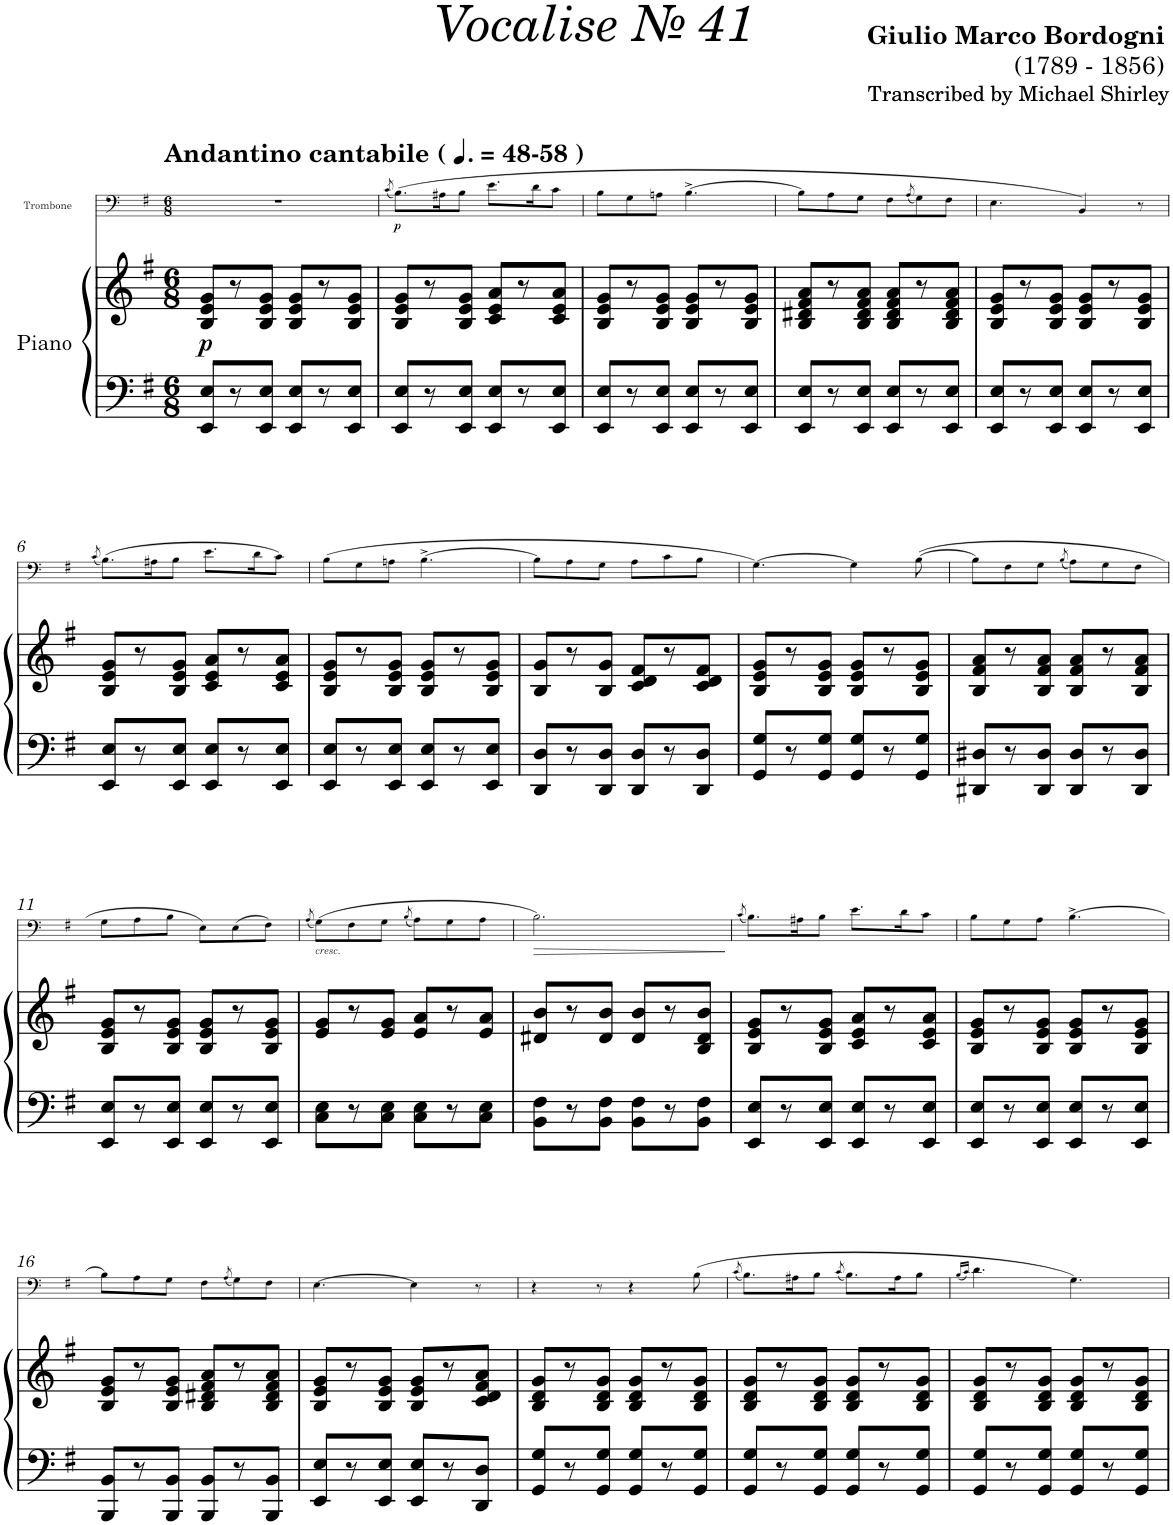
**kern	**kern	**dynam	**kern	**dynam
*part2	*part2	*part2	*part1	*part1
*staff3	*staff2	*staff2/3	*staff1	*staff1
*I"Piano	*	*	*I"Trombone	*
*I'Pno	*	*	*I'Trb	*
*	*	*	*stria5	*
*clefF4	*clefG2	*	*clefF4	*
*k[f#]	*k[f#]	*	*k[f#]	*
*M6/8	*M6/8	*	*M6/8	*
*MM72	*MM72	*	*MM72	*
=1	=1	=1	=1	=1
!	!	!	!LO:TX:a:B:t=Andantino cantabile (	!
!	!	!	!LO:TX:a:B:t=-58 )	!
!	!	!LO:DY:b	!	!
8EE/ 8E/L	8B/ 8e/ 8g/L	p	2.r	.
8r	8r	.	.	.
8EE/ 8E/J	8B/ 8e/ 8g/J	.	.	.
8EE/ 8E/L	8B/ 8e/ 8g/L	.	.	.
8r	8r	.	.	.
8EE/ 8E/J	8B/ 8e/ 8g/J	.	.	.
=2	=2	=2	=2	=2
.	.	.	(8qc/	.
!	!	!	!	!LO:DY:b
8EE/ 8E/L	8B/ 8e/ 8g/L	.	(8.B\L)	p
8r	8r	.	.	.
.	.	.	16A#X\K	.
8EE/ 8E/J	8B/ 8e/ 8g/J	.	8B\J	.
8EE/ 8E/L	8c/ 8e/ 8a/L	.	8.e\L	.
8r	8r	.	.	.
.	.	.	16d\K	.
8EE/ 8E/J	8c/ 8e/ 8a/J	.	8c\J	.
=3	=3	=3	=3	=3
8EE/ 8E/L	8B/ 8e/ 8g/L	.	8B\L	.
8r	8r	.	8G\	.
8EE/ 8E/J	8B/ 8e/ 8g/J	.	8An\J	.
8EE/ 8E/L	8B/ 8e/ 8g/L	.	[4.B^\	.
8r	8r	.	.	.
8EE/ 8E/J	8B/ 8e/ 8g/J	.	.	.
=4	=4	=4	=4	=4
8EE/ 8E/L	8B/ 8d#X/ 8f#/ 8a/L	.	8B\L]	.
8r	8r	.	8A\	.
8EE/ 8E/J	8B/ 8d#/ 8f#/ 8a/J	.	8G\J	.
8EE/ 8E/L	8B/ 8d#/ 8f#/ 8a/L	.	8F#\L	.
.	.	.	(8qA/	.
8r	8r	.	8G\)	.
8EE/ 8E/J	8B/ 8d#/ 8f#/ 8a/J	.	8F#\J	.
=5	=5	=5	=5	=5
8EE/ 8E/L	8B/ 8e/ 8g/L	.	4.E\	.
8r	8r	.	.	.
8EE/ 8E/J	8B/ 8e/ 8g/J	.	.	.
8EE/ 8E/L	8B/ 8e/ 8g/L	.	4BB/)	.
8r	8r	.	.	.
8EE/ 8E/J	8B/ 8e/ 8g/J	.	8r	.
!!LO:LB:g=z
=6	=6	=6	=6	=6
.	.	.	(8qc/	.
8EE/ 8E/L	8B/ 8e/ 8g/L	.	(>8.B\L)	.
8r	8r	.	.	.
.	.	.	16A#X\K	.
8EE/ 8E/J	8B/ 8e/ 8g/J	.	8B\J	.
8EE/ 8E/L	8c/ 8e/ 8a/L	.	8.e\L	.
8r	8r	.	.	.
.	.	.	16d\K	.
8EE/ 8E/J	8c/ 8e/ 8a/J	.	8c\J)	.
=7	=7	=7	=7	=7
8EE/ 8E/L	8B/ 8e/ 8g/L	.	(8B\L	.
8r	8r	.	8G\	.
8EE/ 8E/J	8B/ 8e/ 8g/J	.	8An\J	.
8EE/ 8E/L	8B/ 8e/ 8g/L	.	[4.B^\	.
8r	8r	.	.	.
8EE/ 8E/J	8B/ 8e/ 8g/J	.	.	.
=8	=8	=8	=8	=8
8DD/ 8D/L	8B/ 8g/L	.	8B\L]	.
8r	8r	.	8A\	.
8DD/ 8D/J	8B/ 8g/J	.	8G\J	.
8DD/ 8D/L	8c/ 8d/ 8f#/L	.	8A\L	.
8r	8r	.	8c\	.
8DD/ 8D/J	8c/ 8d/ 8f#/J	.	8B\J	.
=9	=9	=9	=9	=9
8GG/ 8G/L	8B/ 8e/ 8g/L	.	[4.G\)	.
8r	8r	.	.	.
8GG/ 8G/J	8B/ 8e/ 8g/J	.	.	.
8GG/ 8G/L	8B/ 8e/ 8g/L	.	4G\]	.
8r	8r	.	.	.
8GG/ 8G/J	8B/ 8e/ 8g/J	.	([8B\	.
=10	=10	=10	=10	=10
8DD#X/ 8D#X/L	8B/ 8f#/ 8a/L	.	8B\L]	.
8r	8r	.	8F#\	.
8DD#/ 8D#/J	8B/ 8f#/ 8a/J	.	8G\J	.
.	.	.	(8qB/	.
8DD#/ 8D#/L	8B/ 8f#/ 8a/L	.	8A\L)	.
8r	8r	.	8G\	.
8DD#/ 8D#/J	8B/ 8f#/ 8a/J	.	8F#\J	.
!!LO:LB:g=z
=11	=11	=11	=11	=11
8EE/ 8E/L	8B/ 8e/ 8g/L	.	8G\L	.
8r	8r	.	8A\	.
8EE/ 8E/J	8B/ 8e/ 8g/J	.	8B\J	.
8EE/ 8E/L	8B/ 8e/ 8g/L	.	8E\L)	.
8r	8r	.	(8E\	.
8EE/ 8E/J	8B/ 8e/ 8g/J	.	8F#\J)	.
=12	=12	=12	=12	=12
.	.	.	(8qA/	.
!	!	!	!LO:TX:b:i:t=cresc.	!
8C\ 8E\L	8e/ 8g/L	.	(8G\L)	.
8r	8r	.	8F#\	.
8C\ 8E\J	8e/ 8g/J	.	8G\J	.
.	.	.	(8qB/	.
8C\ 8E\L	8e/ 8a/L	.	8A\L)	.
8r	8r	.	8G\	.
8C\ 8E\J	8e/ 8a/J	.	8A\J	.
=13	=13	=13	=13	=13
!	!	!	!	!LO:HP:b
8BB\ 8F#\L	8d#X/ 8b/L	.	2.B\)	>
8r	8r	.	.	.
8BB\ 8F#\J	8d#/ 8b/J	.	.	.
8BB\ 8F#\L	8d#/ 8b/L	.	.	.
8r	8r	.	.	.
8BB\ 8F#\J	8B/ 8d#/ 8b/J	.	.	.
.	.	.	.	]
=14	=14	=14	=14	=14
.	.	.	(8qc/	.
8EE/ 8E/L	8B/ 8e/ 8g/L	.	8.B\L)	.
8r	8r	.	.	.
.	.	.	16A#X\K	.
8EE/ 8E/J	8B/ 8e/ 8g/J	.	8B\J	.
8EE/ 8E/L	8c/ 8e/ 8a/L	.	8.e\L	.
8r	8r	.	.	.
.	.	.	16d\K	.
8EE/ 8E/J	8c/ 8e/ 8a/J	.	8c\J	.
=15	=15	=15	=15	=15
8EE/ 8E/L	8B/ 8e/ 8g/L	.	8B\L	.
8r	8r	.	8G\	.
8EE/ 8E/J	8B/ 8e/ 8g/J	.	8A\J	.
8EE/ 8E/L	8B/ 8e/ 8g/L	.	[4.B^\	.
8r	8r	.	.	.
8EE/ 8E/J	8B/ 8e/ 8g/J	.	.	.
!!LO:LB:g=z
=16	=16	=16	=16	=16
8BBB/ 8BB/L	8B/ 8e/ 8g/L	.	8B\L]	.
8r	8r	.	8A\	.
8BBB/ 8BB/J	8B/ 8e/ 8g/J	.	8G\J	.
8BBB/ 8BB/L	8B/ 8d#X/ 8f#/ 8a/L	.	8F#\L	.
.	.	.	(8qA/	.
8r	8r	.	8G\)	.
8BBB/ 8BB/J	8B/ 8d#/ 8f#/ 8a/J	.	8F#\J	.
=17	=17	=17	=17	=17
8EE/ 8E/L	8B/ 8e/ 8g/L	.	[4.E\	.
8r	8r	.	.	.
8EE/ 8E/J	8B/ 8e/ 8g/J	.	.	.
8EE/ 8E/L	8B/ 8e/ 8g/L	.	4E\]	.
8r	8r	.	.	.
8DD/ 8D/J	8c/ 8d/ 8f#/ 8a/J	.	8r	.
=18	=18	=18	=18	=18
8GG/ 8G/L	8B/ 8d/ 8g/L	.	4r	.
8r	8r	.	.	.
8GG/ 8G/J	8B/ 8d/ 8g/J	.	8r	.
8GG/ 8G/L	8B/ 8d/ 8g/L	.	4r	.
8r	8r	.	.	.
8GG/ 8G/J	8B/ 8d/ 8g/J	.	(8B\	.
=19	=19	=19	=19	=19
.	.	.	(8qc/	.
8GG/ 8G/L	8B/ 8d/ 8g/L	.	8.B\L)	.
8r	8r	.	.	.
.	.	.	16A#X\K	.
8GG/ 8G/J	8B/ 8d/ 8g/J	.	8B\J	.
.	.	.	(8qc/	.
8GG/ 8G/L	8B/ 8d/ 8g/L	.	8.B\L)	.
8r	8r	.	.	.
.	.	.	16A#\K	.
8GG/ 8G/J	8B/ 8d/ 8g/J	.	8B\J	.
=20	=20	=20	=20	=20
.	.	.	(16qB/LL	.
.	.	.	16qc/JJ)	.
8GG/ 8G/L	8B/ 8d/ 8g/L	.	4.d\	.
8r	8r	.	.	.
8GG/ 8G/J	8B/ 8d/ 8g/J	.	.	.
8GG/ 8G/L	8B/ 8d/ 8g/L	.	4.G\)	.
8r	8r	.	.	.
8GG/ 8G/J	8B/ 8d/ 8g/J	.	.	.
=	=	=	=	=
*-	*-	*-	*-	*-
